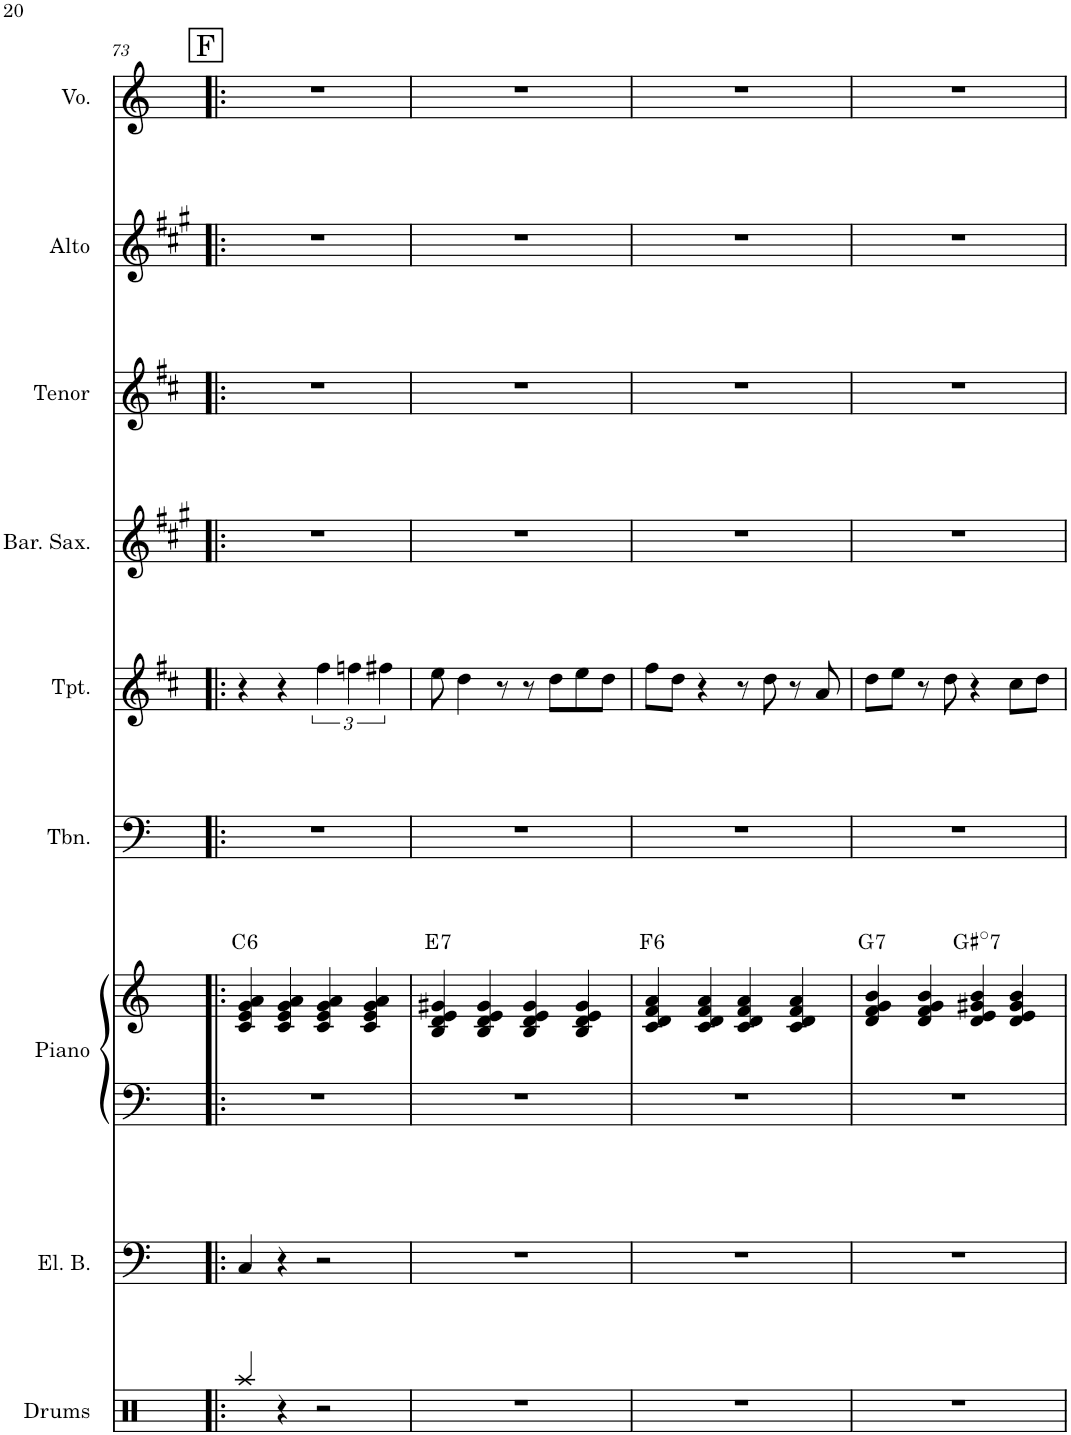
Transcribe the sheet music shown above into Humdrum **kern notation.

**kern	**kern	**kern	**kern	**harte	**kern	**kern	**kern	**kern	**kern	**kern
*part9	*part8	*part7	*part7	*part7	*part6	*part5	*part4	*part3	*part2	*part1
*staff10	*staff9	*staff8	*staff7	*	*staff6	*staff5	*staff4	*staff3	*staff2	*staff1
*I"Drums	*I"Electric Bass	*I"Piano	*	*	*I"Trombone	*I"Trumpet	*I"Baritone Saxophone	*I"Tenor Sax	*I"Alto Sax	*I"Voice
*I'Drums	*I'El. B.	*I'Piano	*	*	*I'Tbn.	*I'Tpt.	*I'Bar. Sax.	*I'Tenor	*I'Alto	*I'Vo.
!!LO:PB:g=z
*clefX	*clefF4	*clefF4	*clefG2	*	*clefF4	*clefG2	*clefG2	*clefG2	*clefG2	*clefG2
*	*Trd7c12	*	*	*	*	*Trd1c2	*Trd12c21	*Trd8c14	*Trd5c9	*
*k[]	*k[]	*k[]	*k[]	*	*k[]	*k[f#c#]	*k[f#c#g#]	*k[f#c#]	*k[f#c#g#]	*k[]
*M4/4	*M4/4	*M4/4	*M4/4	*	*M4/4	*M4/4	*M4/4	*M4/4	*M4/4	*M4/4
!!LO:REH:place=s1:a:cj:fs=14:t=F
=73!|:	=73!|:	=73!|:	=73!|:	=73!|:	=73!|:	=73!|:	=73!|:	=73!|:	=73!|:	=73!|:
!	!	!	!	!LO:H:kt=6	!	!	!	!	!	!
4Raa/	4C/	1r	4c/ 4e/ 4g/ 4a/	C:maj6	1r	4r	1r	1r	1r	1r
4r	4r	.	4c/ 4e/ 4g/ 4a/	.	.	4r	.	.	.	.
2r	2r	.	4c/ 4e/ 4g/ 4a/	.	.	6ff#\	.	.	.	.
.	.	.	.	.	.	6ffn\	.	.	.	.
.	.	.	4c/ 4e/ 4g/ 4a/	.	.	.	.	.	.	.
.	.	.	.	.	.	6ff#X\	.	.	.	.
=74	=74	=74	=74	=74	=74	=74	=74	=74	=74	=74
!	!	!	!	!LO:H:kt=7	!	!	!	!	!	!
1r	1r	1r	4B/ 4d/ 4e/ 4g#X/	E:7	1r	8ee\	1r	1r	1r	1r
.	.	.	.	.	.	4dd\	.	.	.	.
.	.	.	4B/ 4d/ 4e/ 4g#/	.	.	.	.	.	.	.
.	.	.	.	.	.	8r	.	.	.	.
.	.	.	4B/ 4d/ 4e/ 4g#/	.	.	8r	.	.	.	.
.	.	.	.	.	.	8dd\L	.	.	.	.
.	.	.	4B/ 4d/ 4e/ 4g#/	.	.	8ee\	.	.	.	.
.	.	.	.	.	.	8dd\J	.	.	.	.
=75	=75	=75	=75	=75	=75	=75	=75	=75	=75	=75
!	!	!	!	!LO:H:kt=6	!	!	!	!	!	!
1r	1r	1r	4c/ 4d/ 4f/ 4a/	F:maj6	1r	8ff#\L	1r	1r	1r	1r
.	.	.	.	.	.	8dd\J	.	.	.	.
.	.	.	4c/ 4d/ 4f/ 4a/	.	.	4r	.	.	.	.
.	.	.	4c/ 4d/ 4f/ 4a/	.	.	8r	.	.	.	.
.	.	.	.	.	.	8dd\	.	.	.	.
.	.	.	4c/ 4d/ 4f/ 4a/	.	.	8r	.	.	.	.
.	.	.	.	.	.	8a/	.	.	.	.
=76	=76	=76	=76	=76	=76	=76	=76	=76	=76	=76
!	!	!	!	!LO:H:kt=7	!	!	!	!	!	!
1r	1r	1r	4d/ 4f/ 4g/ 4b/	G:7	1r	8dd\L	1r	1r	1r	1r
.	.	.	.	.	.	8ee\J	.	.	.	.
.	.	.	4d/ 4f/ 4g/ 4b/	.	.	8r	.	.	.	.
.	.	.	.	.	.	8dd\	.	.	.	.
!	!	!	!	!LO:H:kt=7	!	!	!	!	!	!
.	.	.	4d/ 4e/ 4g#X/ 4b/	G#:dim7	.	4r	.	.	.	.
.	.	.	4d/ 4e/ 4g#/ 4b/	.	.	8cc#\L	.	.	.	.
.	.	.	.	.	.	8dd\J	.	.	.	.
=	=	=	=	=	=	=	=	=	=	=
*-	*-	*-	*-	*-	*-	*-	*-	*-	*-	*-
